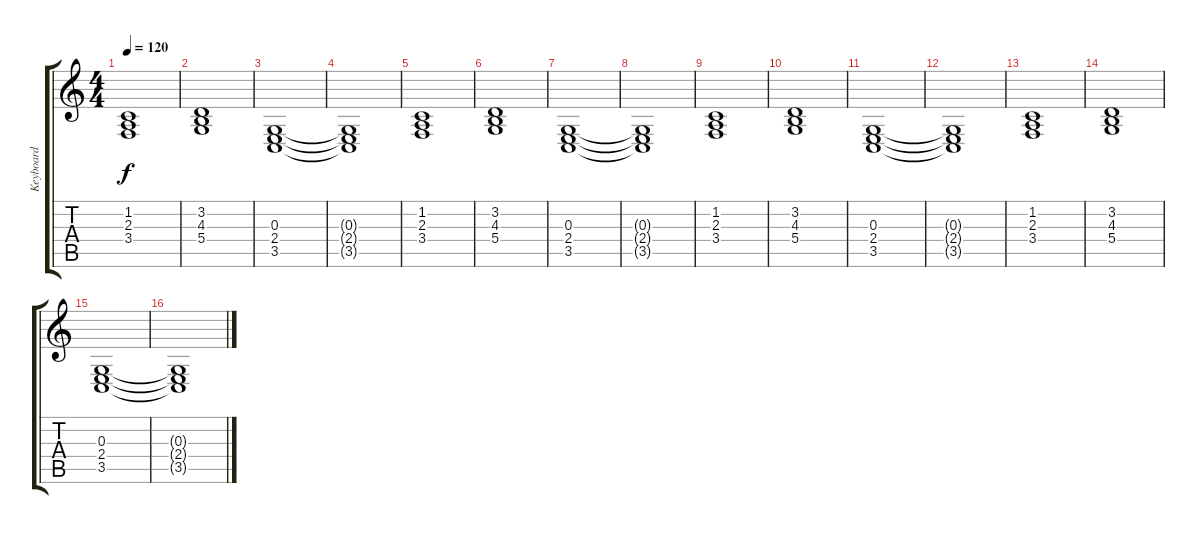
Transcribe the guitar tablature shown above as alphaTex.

\track ("Keyboard" "Keyboard") {instrument pad2warm}
\staff {score tabs}
\tuning (E4 B3 G3 D3 A2 E2) {hide}
\ts (4 4)
\tempo 120
\clef g2
\ks c
(1.2 2.3 3.4).1{dy f} |
(3.2 4.3 5.4).1 |
(0.3 2.4 3.5).1 |
(0.3{t} 2.4{t} 3.5{t}).1 |
(1.2 2.3 3.4).1 |
(3.2 4.3 5.4).1 |
(0.3 2.4 3.5).1 |
(0.3{t} 2.4{t} 3.5{t}).1 |
(1.2 2.3 3.4).1 |
(3.2 4.3 5.4).1 |
(0.3 2.4 3.5).1 |
(0.3{t} 2.4{t} 3.5{t}).1 |
(1.2 2.3 3.4).1 |
(3.2 4.3 5.4).1 |
(0.3 2.4 3.5).1 |
(0.3{t} 2.4{t} 3.5{t}).1
